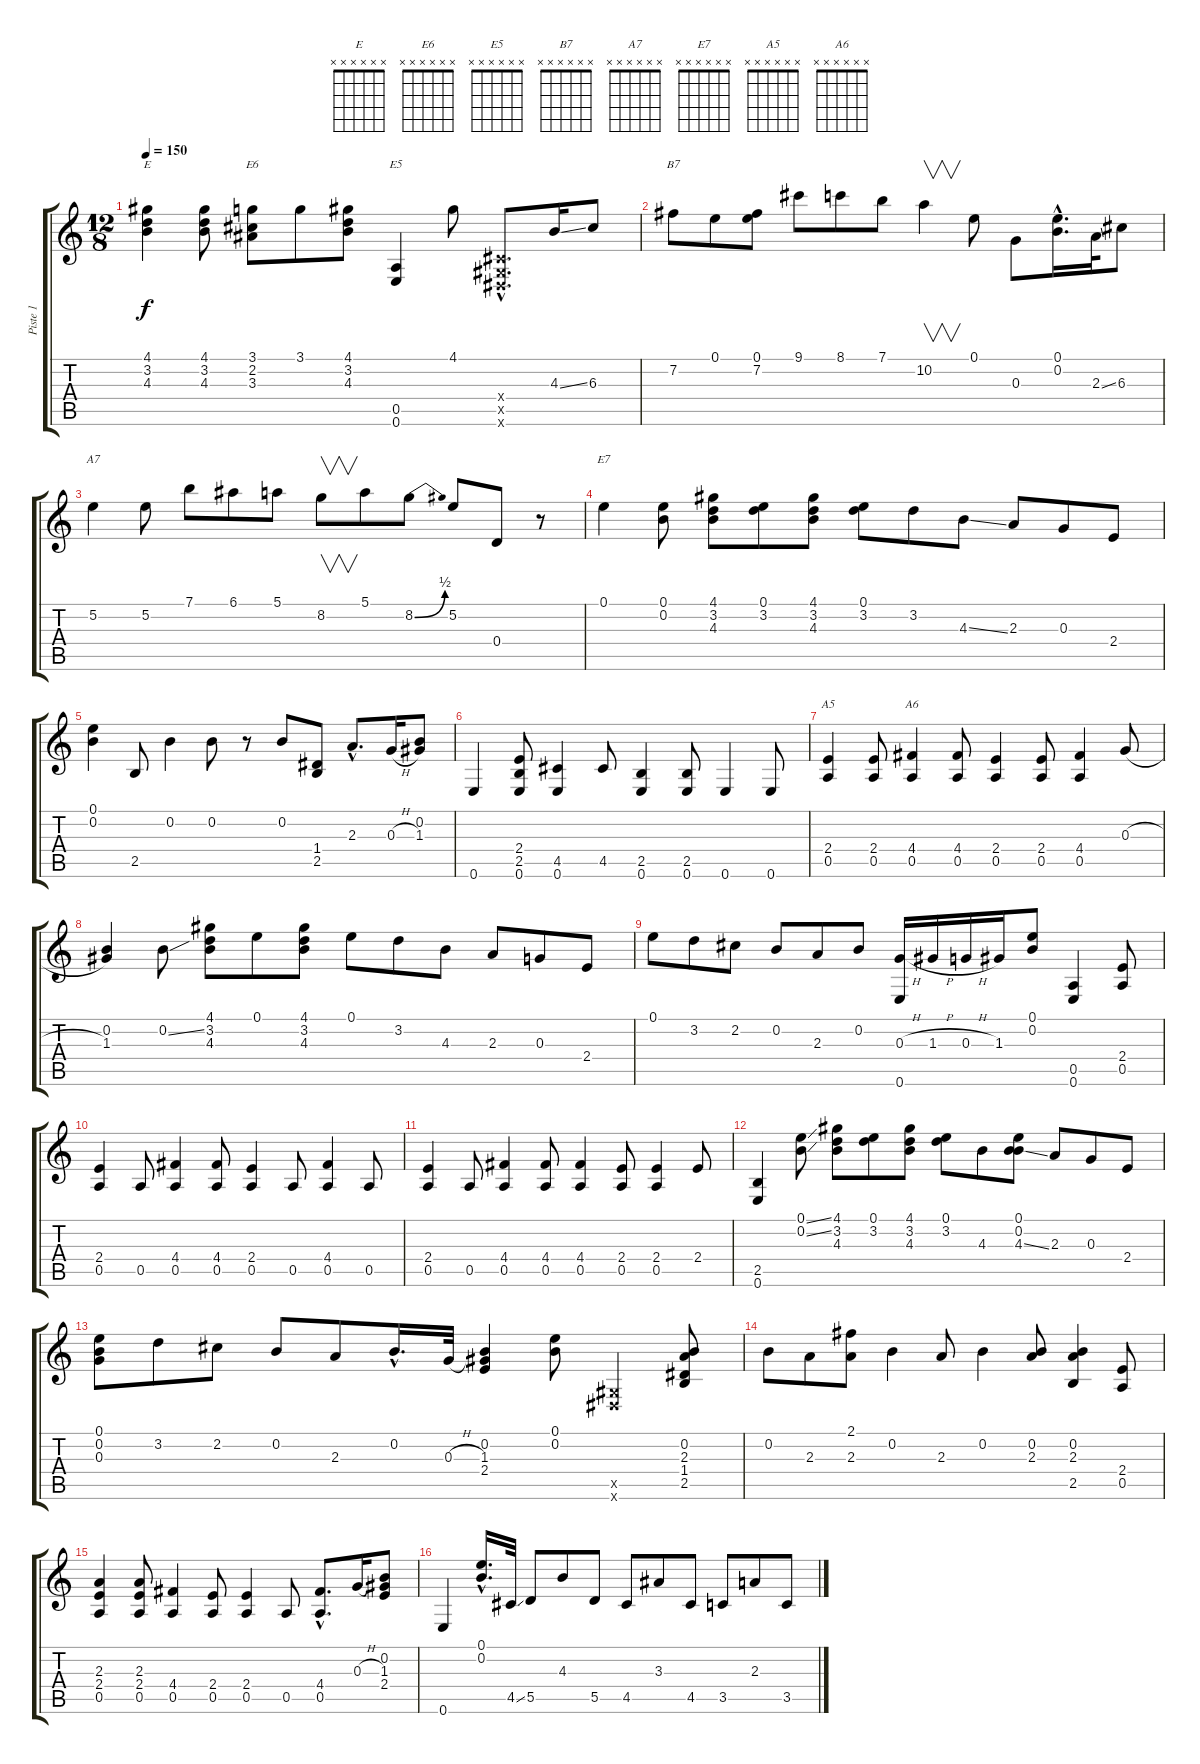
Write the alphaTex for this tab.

\track ("Piste 1" "Piste 1") {instrument acousticguitarsteel}
\staff {score tabs}
\tuning (E4 B3 G3 D3 A2 E2) {hide}
\chord ("E" x x x x x x) {firstfret 0}
\chord ("E6" x x x x x x) {firstfret 0}
\chord ("E5" x x x x x x) {firstfret 0}
\chord ("B7" x x x x x x) {firstfret 0}
\chord ("A7" x x x x x x) {firstfret 0}
\chord ("E7" x x x x x x) {firstfret 0}
\chord ("A5" x x x x x x) {firstfret 0}
\chord ("A6" x x x x x x) {firstfret 0}
\ts (12 8)
\tempo 150
\clef g2
\ks c
(4.1 3.2 4.3).4{ch "E" dy f} (4.1 3.2 4.3).8 (3.1 2.2 3.3).8{ch "E6"} 3.1.8 (4.1 3.2 4.3).8 (0.5 0.6).4{ch "E5"} 4.1.8 (-1.4{hac x} -1.5{hac x} -1.6{hac x}).8{d} 4.3{ss}.16 6.3.8 |
7.2.8{ch "B7"} 0.1.8 (0.1 7.2).8 9.1.8 8.1.8 7.1.8 10.2.4{v} 0.1.8 0.3.8 (0.1{hac} 0.2{hac}).16{d} 2.3{ss}.32 6.3.8 |
5.2.4{ch "A7"} 5.2.8 7.1.8 6.1.8 5.1.8 8.2.8{v} 5.1.8 8.2{be (bend 0 0 60 2)}.8 5.2.8 0.4.8 r.8 |
0.1.4{ch "E7"} (0.1 0.2).8 (4.1 3.2 4.3).8 (0.1 3.2).8 (4.1 3.2 4.3).8 (0.1 3.2).8 3.2.8 4.3{ss}.8 2.3.8 0.3.8 2.4.8 |
(0.1 0.2).4 2.5.8 0.2.4 0.2.8 r.8 0.2.8 (1.4 2.5).8 2.3{hac}.8{d} 0.3{h}.16 (0.2 1.3).8 |
0.6.4 (2.4 2.5 0.6).8 (4.5 0.6).4 4.5.8 (2.5 0.6).4 (2.5 0.6).8 0.6.4 0.6.8 |
(2.4 0.5).4{ch "A5"} (2.4 0.5).8 (4.4 0.5).4{ch "A6"} (4.4 0.5).8 (2.4 0.5).4 (2.4 0.5).8 (4.4 0.5).4 0.3{h}.8 |
(0.2 1.3).4 0.2{ss}.8 (4.1 3.2 4.3).8 0.1.8 (4.1 3.2 4.3).8 0.1.8 3.2.8 4.3.8 2.3.8 0.3.8 2.4.8 |
0.1.8 3.2.8 2.2.8 0.2.8 2.3.8 0.2.8 (0.3{h} 0.6).16 1.3{h}.16 0.3{h}.16 1.3.16 (0.1 0.2).8 (0.5 0.6).4 (2.4 0.5).8 |
(2.4 0.5).4 0.5.8 (4.4 0.5).4 (4.4 0.5).8 (2.4 0.5).4 0.5.8 (4.4 0.5).4 0.5.8 |
(2.4 0.5).4 0.5.8 (4.4 0.5).4 (4.4 0.5).8 (4.4 0.5).4 (2.4 0.5).8 (2.4 0.5).4 2.4.8 |
(2.5 0.6).4 (0.1{ss} 0.2{ss}).8 (4.1 3.2 4.3).8 (0.1 3.2).8 (4.1 3.2 4.3).8 (0.1 3.2).8 4.3.8 (0.1 0.2 4.3{ss}).8 2.3.8 0.3.8 2.4.8 |
(0.1 0.2 0.3).8 3.2.8 2.2.8 0.2.8 2.3.8 0.2{hac}.16{d} 0.3{h}.32 (0.2 1.3 2.4).4 (0.1 0.2).8 (-1.5{x} -1.6{x}).4 (0.2 2.3 1.4 2.5).8 |
0.2.8 2.3.8 (2.1 2.3).8 0.2.4 2.3.8 0.2.4 (0.2 2.3).8 (0.2 2.3 2.5).4 (2.4 0.5).8 |
(2.3 2.4 0.5).4 (2.3 2.4 0.5).8 (4.4 0.5).4 (2.4 0.5).8 (2.4 0.5).4 0.5.8 (4.4{hac} 0.5{hac}).8{d} 0.3{h}.16 (0.2 1.3 2.4).8 |
0.6.4 (0.1{hac} 0.2{hac}).16{d} 4.5{ss}.32 5.5.8 4.3.8 5.5.8 4.5.8 3.3.8 4.5.8 3.5.8 2.3.8 3.5.8
